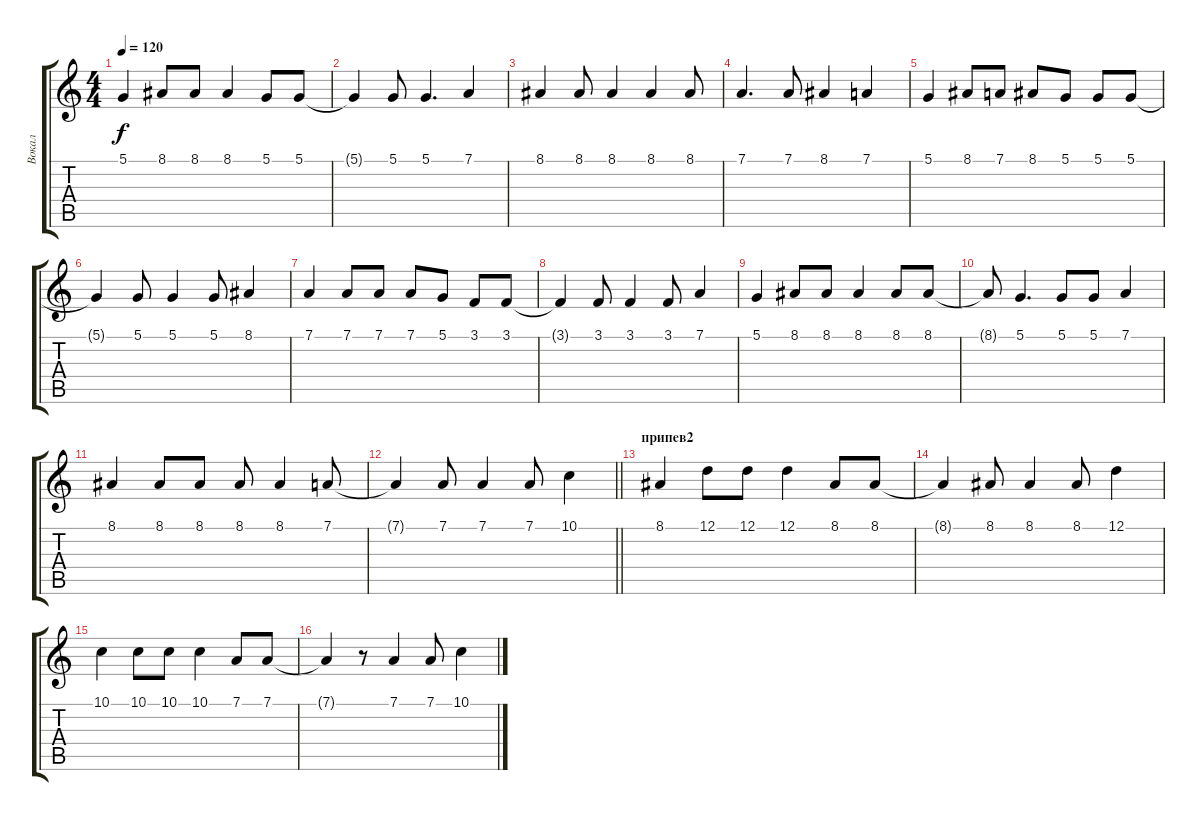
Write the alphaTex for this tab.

\track ("Вокал" "Вокал") {instrument brightacousticpiano}
\staff {score tabs}
\tuning (D4 A3 F3 C3 G2 D2) {hide}
\ts (4 4)
\tempo 120
\clef g2
\ks c
5.1.4{dy f} 8.1.8 8.1.8 8.1.4 5.1.8 5.1.8 |
5.1{t}.4 5.1.8 5.1.4{d} 7.1.4 |
8.1.4 8.1.8 8.1.4 8.1.4 8.1.8 |
7.1.4{d} 7.1.8 8.1.4 7.1.4 |
5.1.4 8.1.8 7.1.8 8.1.8 5.1.8 5.1.8 5.1.8 |
5.1{t}.4 5.1.8 5.1.4 5.1.8 8.1.4 |
7.1.4 7.1.8 7.1.8 7.1.8 5.1.8 3.1.8 3.1.8 |
3.1{t}.4 3.1.8 3.1.4 3.1.8 7.1.4 |
5.1.4 8.1.8 8.1.8 8.1.4 8.1.8 8.1.8 |
8.1{t}.8 5.1.4{d} 5.1.8 5.1.8 7.1.4 |
8.1.4 8.1.8 8.1.8 8.1.8 8.1.4 7.1.8 |
\barLineRight lightlight
7.1{t}.4 7.1.8 7.1.4 7.1.8 10.1.4 |
\section ("" "припев2")
8.1.4 12.1.8 12.1.8 12.1.4 8.1.8 8.1.8 |
8.1{t}.4 8.1.8 8.1.4 8.1.8 12.1.4 |
10.1.4 10.1.8 10.1.8 10.1.4 7.1.8 7.1.8 |
7.1{t}.4 r.8 7.1.4 7.1.8 10.1.4
